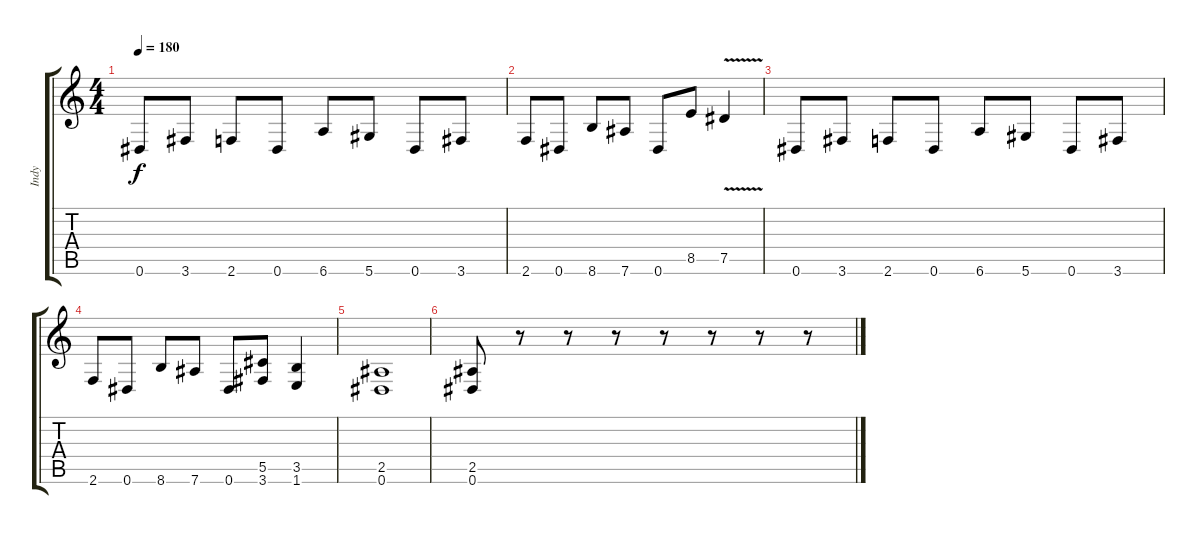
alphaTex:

\track ("Indy" "Indy") {instrument distortionguitar}
\staff {score tabs}
\tuning (Eb4 Bb3 Gb3 Db3 Ab2 Eb2) {hide}
\ts (4 4)
\tempo 180
\clef g2
\ks c
0.6.8{dy f} 3.6.8 2.6.8 0.6.8 6.6.8 5.6.8 0.6.8 3.6.8 |
2.6.8 0.6.8 8.6.8 7.6.8 0.6.8 8.5.8 7.5{v}.4 |
0.6.8 3.6.8 2.6.8 0.6.8 6.6.8 5.6.8 0.6.8 3.6.8 |
2.6.8 0.6.8 8.6.8 7.6.8 0.6.8 (5.5 3.6).8 (3.5 1.6).4 |
(2.5 0.6).1 |
(2.5 0.6).8 r.8 r.8 r.8 r.8 r.8 r.8 r.8
